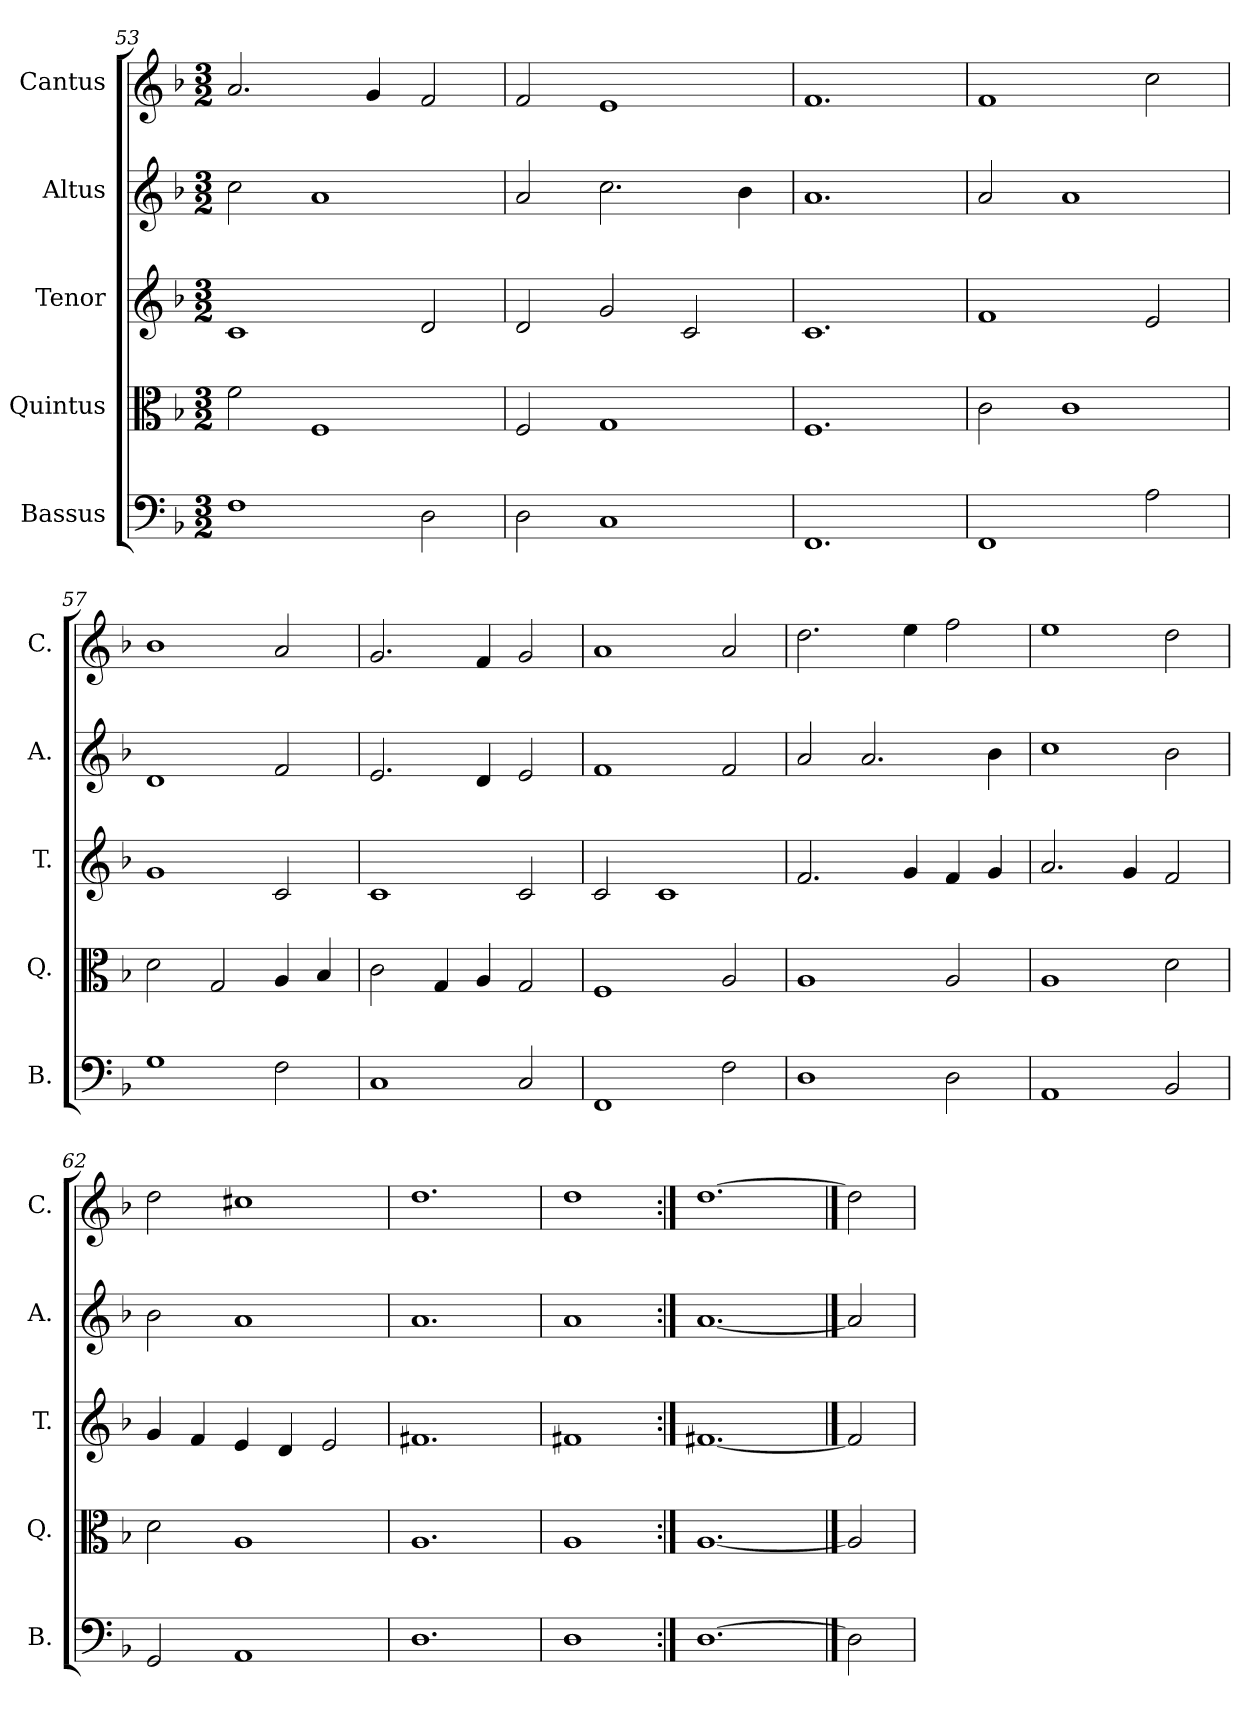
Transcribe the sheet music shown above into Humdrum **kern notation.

**kern	**kern	**kern	**kern	**kern
*part5	*part4	*part3	*part2	*part1
*staff5	*staff4	*staff3	*staff2	*staff1
*I"Bassus	*I"Quintus	*I"Tenor	*I"Altus	*I"Cantus
*I'B.	*I'Q.	*I'T.	*I'A.	*I'C.
*clefF4	*clefC3	*clefG2	*clefG2	*clefG2
*k[b-]	*k[b-]	*k[b-]	*k[b-]	*k[b-]
*F:	*F:	*F:	*F:	*F:
*M3/2	*M3/2	*M3/2	*M3/2	*M3/2
=53	=53	=53	=53	=53
1F\	2f\	1c/	2cc\	2.a/
.	1F/	.	1a/	.
.	.	.	.	4g/
2D\	.	2d/	.	2f/
=54	=54	=54	=54	=54
2D\	2F/	2d/	2a/	2f/
1C/	1G/	2g/	2.cc\	1e/
.	.	2c/	.	.
.	.	.	4b-\	.
=55	=55	=55	=55	=55
1.FF/	1.F/	1.c/	1.a/	1.f/
=56	=56	=56	=56	=56
1FF/	2c\	1f/	2a/	1f/
.	1c\	.	1a/	.
2A\	.	2e/	.	2cc\
!!LO:LB:g=z
=57	=57	=57	=57	=57
1G\	2d\	1g/	1d/	1b-\
.	2G/	.	.	.
2F\	4A/	2c/	2f/	2a/
.	4B-/	.	.	.
=58	=58	=58	=58	=58
1C/	2c\	1c/	2.e/	2.g/
.	4G/	.	.	.
.	4A/	.	4d/	4f/
2C/	2G/	2c/	2e/	2g/
=59	=59	=59	=59	=59
1FF/	1F/	2c/	1f/	1a/
.	.	1c/	.	.
2F\	2A/	.	2f/	2a/
=60	=60	=60	=60	=60
1D\	1A/	2.f/	2a/	2.dd\
.	.	.	2.a/	.
.	.	4g/	.	4ee\
2D\	2A/	4f/	.	2ff\
.	.	4g/	4b-\	.
!!LO:LB:g=z
=61	=61	=61	=61	=61
1AA/	1A/	2.a/	1cc\	1ee\
.	.	4g/	.	.
2BB-/	2d\	2f/	2b-\	2dd\
=62	=62	=62	=62	=62
2GG/	2d\	4g/	2b-\	2dd\
.	.	4f/	.	.
1AA/	1A/	4e/	1a/	1cc#X\
.	.	4d/	.	.
.	.	2e/	.	.
=63	=63	=63	=63	=63
1.D\	1.A/	1.f#X/	1.a/	1.dd\
=64	=64	=64	=64	=64
1D\	1A/	1f#X/	1a/	1dd\
=65:|!	=65:|!	=65:|!	=65:|!	=65:|!
[1.D\	[1.A/	[1.f#X/	[1.a/	[1.dd\
==66	==66	==66	==66	==66
2D\]	2A/]	2f#/]	2a/]	2dd\]
=	=	=	=	=
*-	*-	*-	*-	*-
